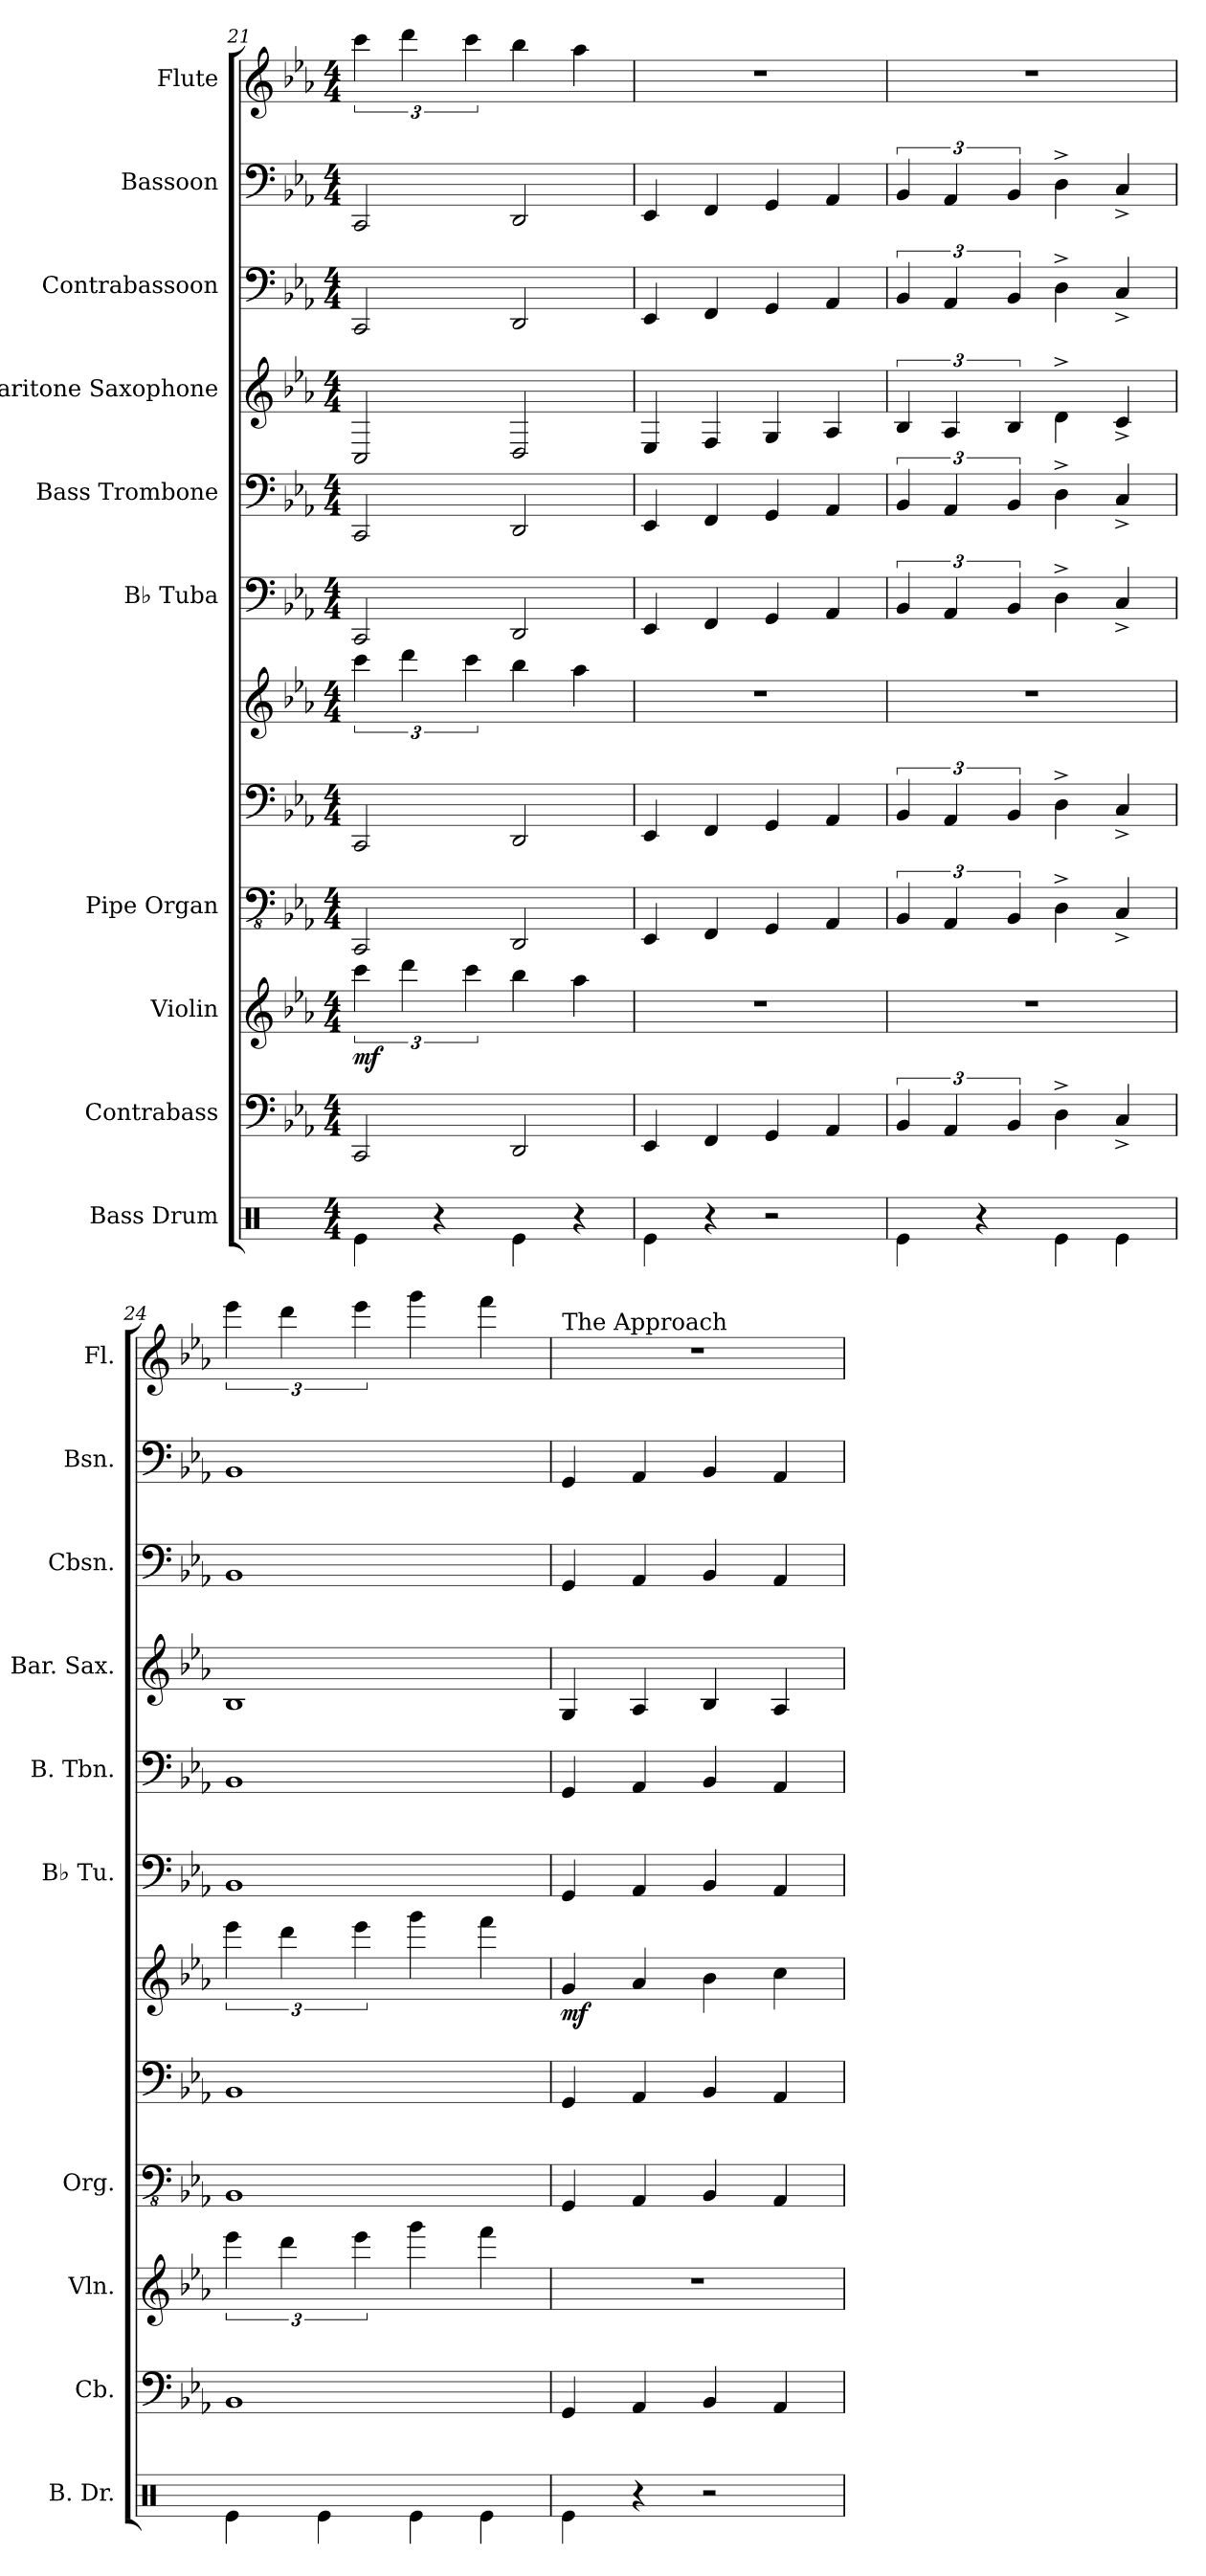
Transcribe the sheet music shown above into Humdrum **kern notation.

**kern	**kern	**kern	**dynam	**kern	**kern	**kern	**dynam	**kern	**kern	**kern	**kern	**kern	**kern
*part10	*part9	*part8	*part8	*part7	*part7	*part7	*part7	*part6	*part5	*part4	*part3	*part2	*part1
*staff12	*staff11	*staff10	*staff10	*staff9	*staff8	*staff7	*staff7/8/9	*staff6	*staff5	*staff4	*staff3	*staff2	*staff1
*I"Bass Drum	*I"Contrabass	*I"Violin	*	*I"Pipe Organ	*	*	*	*I"B♭ Tuba	*I"Bass Trombone	*I"Baritone Saxophone	*I"Contrabassoon	*I"Bassoon	*I"Flute
*I'B. Dr.	*I'Cb.	*I'Vln.	*	*I'Org.	*	*	*	*I'B♭ Tu.	*I'B. Tbn.	*I'Bar. Sax.	*I'Cbsn.	*I'Bsn.	*I'Fl.
*clefX	*clefF4	*clefG2	*	*clefFv4	*clefF4	*clefG2	*	*clefF4	*clefF4	*clefG2	*clefF4	*clefF4	*clefG2
*	*ITrd7c12	*	*	*	*	*	*	*	*	*ITrd12c21	*ITrd7c12	*	*
*k[]	*k[b-e-a-]	*k[b-e-a-]	*	*k[b-e-a-]	*k[b-e-a-]	*k[b-e-a-]	*	*k[b-e-a-]	*k[b-e-a-]	*k[b-e-a-]	*k[b-e-a-]	*k[b-e-a-]	*k[b-e-a-]
*M4/4	*M4/4	*M4/4	*	*M4/4	*M4/4	*M4/4	*	*M4/4	*M4/4	*M4/4	*M4/4	*M4/4	*M4/4
=21	=21	=21	=21	=21	=21	=21	=21	=21	=21	=21	=21	=21	=21
!	!	!	!LO:DY:b	!	!	!	!	!	!	!	!	!	!
4Re\	2CCC/	6ccc\	mf	2CCC/	2CC/	6ccc\	.	2CC/	2CC/	2CC/	2CCC/	2CC/	6ccc\
.	.	6ddd\	.	.	.	6ddd\	.	.	.	.	.	.	6ddd\
4r	.	.	.	.	.	.	.	.	.	.	.	.	.
.	.	6ccc\	.	.	.	6ccc\	.	.	.	.	.	.	6ccc\
4Re\	2DDD/	4bb-\	.	2DDD/	2DD/	4bb-\	.	2DD/	2DD/	2DD/	2DDD/	2DD/	4bb-\
4r	.	4aa-\	.	.	.	4aa-\	.	.	.	.	.	.	4aa-\
=22	=22	=22	=22	=22	=22	=22	=22	=22	=22	=22	=22	=22	=22
4Re\	4EEE-/	1r	.	4EEE-/	4EE-/	1r	.	4EE-/	4EE-/	4EE-/	4EEE-/	4EE-/	1r
4r	4FFF/	.	.	4FFF/	4FF/	.	.	4FF/	4FF/	4FF/	4FFF/	4FF/	.
2r	4GGG/	.	.	4GGG/	4GG/	.	.	4GG/	4GG/	4GG/	4GGG/	4GG/	.
.	4AAA-/	.	.	4AAA-/	4AA-/	.	.	4AA-/	4AA-/	4AA-/	4AAA-/	4AA-/	.
=23	=23	=23	=23	=23	=23	=23	=23	=23	=23	=23	=23	=23	=23
4Re\	6BBB-/	1r	.	6BBB-/	6BB-/	1r	.	6BB-/	6BB-/	6BB-/	6BBB-/	6BB-/	1r
.	6AAA-/	.	.	6AAA-/	6AA-/	.	.	6AA-/	6AA-/	6AA-/	6AAA-/	6AA-/	.
4r	.	.	.	.	.	.	.	.	.	.	.	.	.
.	6BBB-/	.	.	6BBB-/	6BB-/	.	.	6BB-/	6BB-/	6BB-/	6BBB-/	6BB-/	.
4Re\	4DD^\	.	.	4DD^\	4D^\	.	.	4D^\	4D^\	4D^\	4DD^\	4D^\	.
4Re\	4CC^/	.	.	4CC^/	4C^/	.	.	4C^/	4C^/	4C^/	4CC^/	4C^/	.
!!LO:PB:g=z
=24	=24	=24	=24	=24	=24	=24	=24	=24	=24	=24	=24	=24	=24
4Re\	1BBB-	6eee-\	.	1BBB-	1BB-	6eee-\	.	1BB-	1BB-	1BB-	1BBB-	1BB-	6eee-\
.	.	6ddd\	.	.	.	6ddd\	.	.	.	.	.	.	6ddd\
4Re\	.	.	.	.	.	.	.	.	.	.	.	.	.
.	.	6eee-\	.	.	.	6eee-\	.	.	.	.	.	.	6eee-\
4Re\	.	4ggg\	.	.	.	4ggg\	.	.	.	.	.	.	4ggg\
4Re\	.	4fff\	.	.	.	4fff\	.	.	.	.	.	.	4fff\
=25	=25	=25	=25	=25	=25	=25	=25	=25	=25	=25	=25	=25	=25
!	!	!	!	!	!	!	!	!	!	!	!	!	!LO:TX:a:t=The Approach
!	!	!	!	!	!	!	!LO:DY:b	!	!	!	!	!	!
4Re\	4GGG/	1r	.	4GGG/	4GG/	4g/	mf	4GG/	4GG/	4GG/	4GGG/	4GG/	1r
4r	4AAA-/	.	.	4AAA-/	4AA-/	4a-/	.	4AA-/	4AA-/	4AA-/	4AAA-/	4AA-/	.
2r	4BBB-/	.	.	4BBB-/	4BB-/	4b-\	.	4BB-/	4BB-/	4BB-/	4BBB-/	4BB-/	.
.	4AAA-/	.	.	4AAA-/	4AA-/	4cc\	.	4AA-/	4AA-/	4AA-/	4AAA-/	4AA-/	.
=	=	=	=	=	=	=	=	=	=	=	=	=	=
*-	*-	*-	*-	*-	*-	*-	*-	*-	*-	*-	*-	*-	*-
